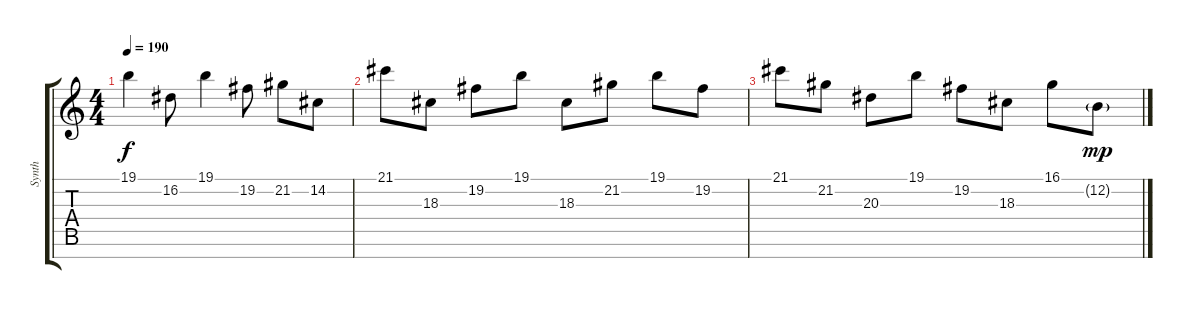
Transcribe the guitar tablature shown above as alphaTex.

\track ("Synth" "Synth") {instrument pad3polysynth}
\staff {score tabs}
\tuning (E4 B3 G3 D3 A2 E2 B1) {hide}
\ts (4 4)
\tempo 190
\clef g2
\ks c
19.1.4{dy f} 16.2.8 19.1.4 19.2.8 21.2.8 14.2.8 |
21.1.8 18.3.8 19.2.8 19.1.8 18.3.8 21.2.8 19.1.8 19.2.8 |
21.1.8 21.2.8 20.3.8 19.1.8 19.2.8 18.3.8 16.1.8 12.2{g}.8{dy mp}
